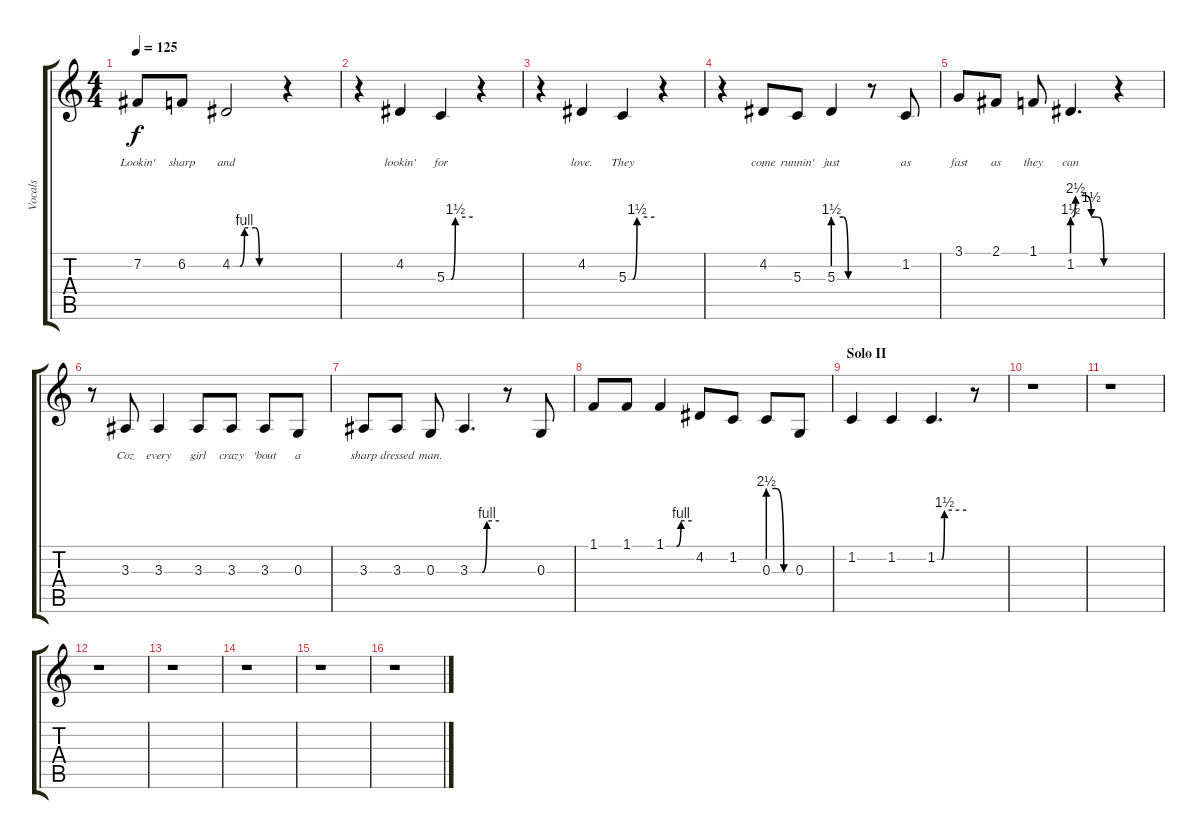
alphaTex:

\track ("Vocals" "Vocals") {instrument lead8bassandlead}
\staff {score tabs}
\tuning (E4 B3 G3 D3 A2 E2) {hide}
\ts (4 4)
\tempo 125
\clef g2
\ks c
7.2.8{lyrics (0 "") lyrics (1 "") lyrics (2 "Lookin'") lyrics (3 "") lyrics (4 "") dy f} 6.2.8{lyrics (0 "") lyrics (1 "") lyrics (2 "sharp") lyrics (3 "") lyrics (4 "")} 4.2{be (custom 0 0 10 0 16 4 30 4 35 0 60 0)}.2{lyrics (0 "") lyrics (1 "") lyrics (2 "and") lyrics (3 "") lyrics (4 "")} r.4 |
r.4 4.2.4{lyrics (0 "") lyrics (1 "") lyrics (2 "lookin'") lyrics (3 "") lyrics (4 "")} 5.3{be (custom 0 0 10 0 20 6 60 6)}.4{lyrics (0 "") lyrics (1 "") lyrics (2 "for") lyrics (3 "") lyrics (4 "")} r.4 |
r.4 4.2.4{lyrics (0 "") lyrics (1 "") lyrics (2 "love.") lyrics (3 "") lyrics (4 "")} 5.3{be (custom 0 0 10 0 20 6 60 6)}.4{lyrics (0 "") lyrics (1 "") lyrics (2 "They") lyrics (3 "") lyrics (4 "")} r.4 |
r.4 4.2.8{lyrics (0 "") lyrics (1 "") lyrics (2 "come") lyrics (3 "") lyrics (4 "")} 5.3.8{lyrics (0 "") lyrics (1 "") lyrics (2 "runnin'") lyrics (3 "") lyrics (4 "")} 5.3{be (custom 0 6 20 6 30 0 60 0)}.4{lyrics (0 "") lyrics (1 "") lyrics (2 "just") lyrics (3 "") lyrics (4 "")} r.8 1.2.8{lyrics (0 "") lyrics (1 "") lyrics (2 "as") lyrics (3 "") lyrics (4 "")} |
3.1.8{lyrics (0 "") lyrics (1 "") lyrics (2 "fast") lyrics (3 "") lyrics (4 "")} 2.1.8{lyrics (0 "") lyrics (1 "") lyrics (2 "as") lyrics (3 "") lyrics (4 "")} 1.1.8{lyrics (0 "") lyrics (1 "") lyrics (2 "they") lyrics (3 "") lyrics (4 "")} 1.2{be (custom 0 6 5 10 20 10 30 6 40 6 50 0 60 0)}.4{d lyrics (0 "") lyrics (1 "") lyrics (2 "can") lyrics (3 "") lyrics (4 "")} r.4 |
r.8 3.3.8{lyrics (0 "") lyrics (1 "") lyrics (2 "Coz") lyrics (3 "") lyrics (4 "")} 3.3.4{lyrics (0 "") lyrics (1 "") lyrics (2 "every") lyrics (3 "") lyrics (4 "")} 3.3.8{lyrics (0 "") lyrics (1 "") lyrics (2 "girl") lyrics (3 "") lyrics (4 "")} 3.3.8{lyrics (0 "") lyrics (1 "") lyrics (2 "crazy") lyrics (3 "") lyrics (4 "")} 3.3.8{lyrics (0 "") lyrics (1 "") lyrics (2 "'bout") lyrics (3 "") lyrics (4 "")} 0.3.8{lyrics (0 "") lyrics (1 "") lyrics (2 "a") lyrics (3 "") lyrics (4 "")} |
3.3.8{lyrics (0 "") lyrics (1 "") lyrics (2 "sharp") lyrics (3 "") lyrics (4 "")} 3.3.8{lyrics (0 "") lyrics (1 "") lyrics (2 "dressed") lyrics (3 "") lyrics (4 "")} 0.3.8{lyrics (0 "") lyrics (1 "") lyrics (2 "man.") lyrics (3 "") lyrics (4 "")} 3.3{be (custom 0 0 25 0 35 4 60 4)}.4{d} r.8 0.3.8 |
1.1.8 1.1.8 1.1{be (custom 0 0 25 0 35 4 60 4)}.4 4.2.8 1.2.8 0.3{be (custom 0 10 20 10 40 0 60 0)}.8 0.3.8 |
\section ("" "Solo II")
1.2.4 1.2.4 1.2{be (custom 0 0 9 0 15 6 60 6)}.4{d} r.8 |
r.1 |
r.1 |
r.1 |
r.1 |
r.1 |
r.1 |
r.1
